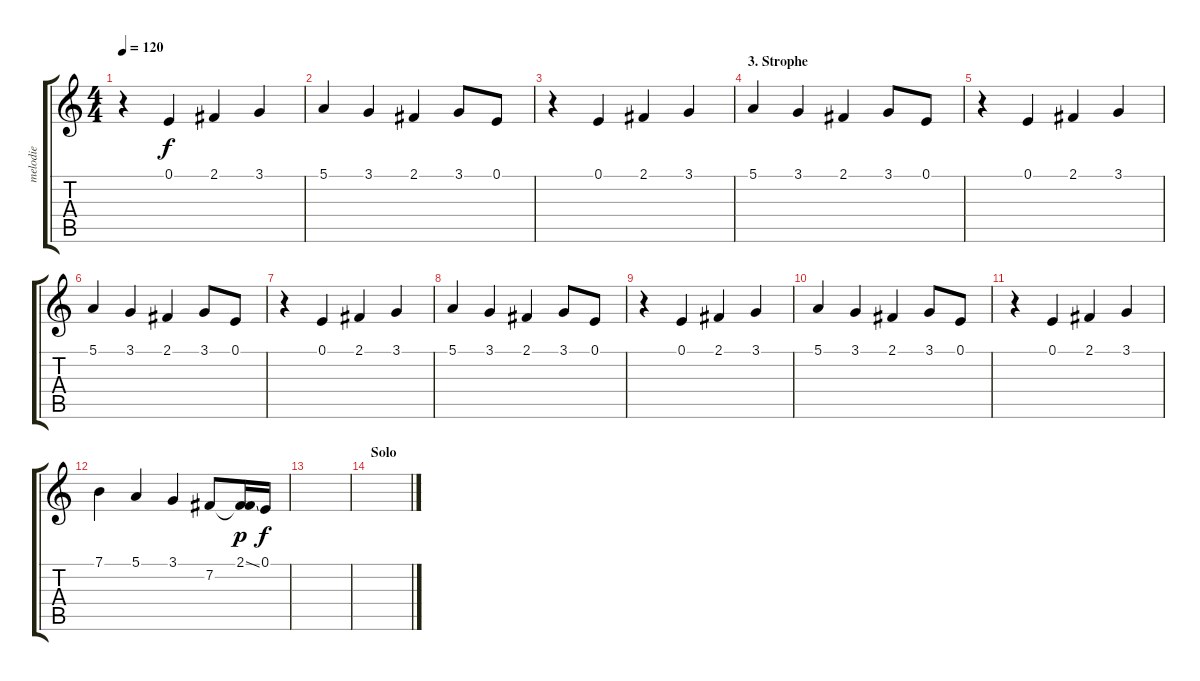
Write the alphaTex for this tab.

\track ("melodie" "melodie") {instrument lead6voice}
\staff {score tabs}
\tuning (E4 B3 G3 D3 A2 E2) {hide}
\ts (4 4)
\tempo 120
\clef g2
\ks c
r.4{dy f} 0.1.4 2.1.4 3.1.4 |
5.1.4 3.1.4 2.1.4 3.1.8 0.1.8 |
r.4 0.1.4 2.1.4 3.1.4 |
\section ("" "3. Strophe")
5.1.4 3.1.4 2.1.4 3.1.8 0.1.8 |
r.4 0.1.4 2.1.4 3.1.4 |
5.1.4 3.1.4 2.1.4 3.1.8 0.1.8 |
r.4 0.1.4 2.1.4 3.1.4 |
5.1.4 3.1.4 2.1.4 3.1.8 0.1.8 |
r.4 0.1.4 2.1.4 3.1.4 |
5.1.4 3.1.4 2.1.4 3.1.8 0.1.8 |
r.4 0.1.4 2.1.4 3.1.4 |
7.1.4 5.1.4 3.1.4 7.2.8 (2.1{ss} 7.2{t}).16{dy p} 0.1.16{dy f} |
|
\section ("" "Solo")
